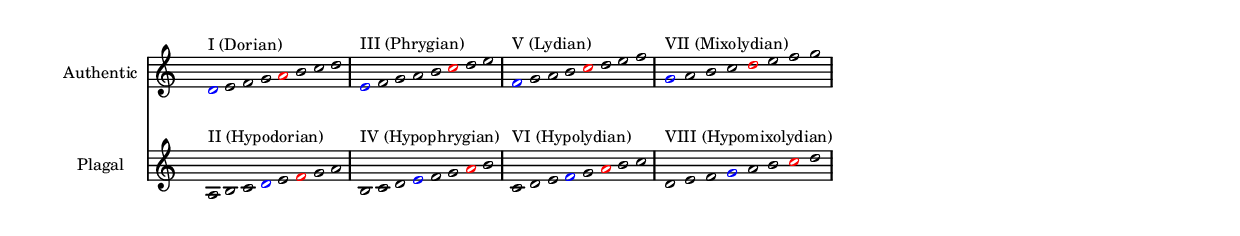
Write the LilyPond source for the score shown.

\version "2.18.2"
\header {
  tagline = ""
}

\score {

<<

\new Staff \with {
    instrumentName = #"Authentic"
} \relative c' {
  \omit Staff.TimeSignature
  \time 8/4
  \once \override NoteHead.color = #blue
  d4 ^"I (Dorian)" e f g
  \once \override NoteHead.color = #red
  a b c d |
  \once \override NoteHead.color = #blue
  e, ^"III (Phrygian)" f g a b
  \once \override NoteHead.color = #red
  c d e |
  \once \override NoteHead.color = #blue
  f, ^"V (Lydian)" g a b
  \once \override NoteHead.color = #red
  c d e f |
  \once \override NoteHead.color = #blue
  g, ^"VII (Mixolydian)" a b c
  \once \override NoteHead.color = #red
  d e f g |
}

\new Staff \with {
    instrumentName = #"Plagal"
} \relative c' {
  \omit Staff.TimeSignature
  \time 8/4
  a4 ^"II (Hypodorian)" b c
  \once \override NoteHead.color = #blue
  d  e
  \once \override NoteHead.color = #red
  f g a |
  b, ^"IV (Hypophrygian)" c d
  \once \override NoteHead.color = #blue
  e f g
  \once \override NoteHead.color = #red
  a b |
  c, ^"VI (Hypolydian)" d e
  \once \override NoteHead.color = #blue
  f  g
  \once \override NoteHead.color = #red
  a b c |
  d, ^"VIII (Hypomixolydian)" e f
  \once \override NoteHead.color = #blue
  g  a b
  \once \override NoteHead.color = #red
  c d |
}

>>

\layout {
    %  ragged-last = ##t
    %  line-width = 150\mm
    indent = 15\mm
    \context { \Voice
        \remove "Stem_engraver"
	\override NoteHead.duration-log = #1
    }
    \context { \Staff
        fontSize = #-3
	\override StaffSymbol.staff-space = #(magstep -3)
    }
}

%\midi {
%     \tempo 4 = 130
%}

} %score

